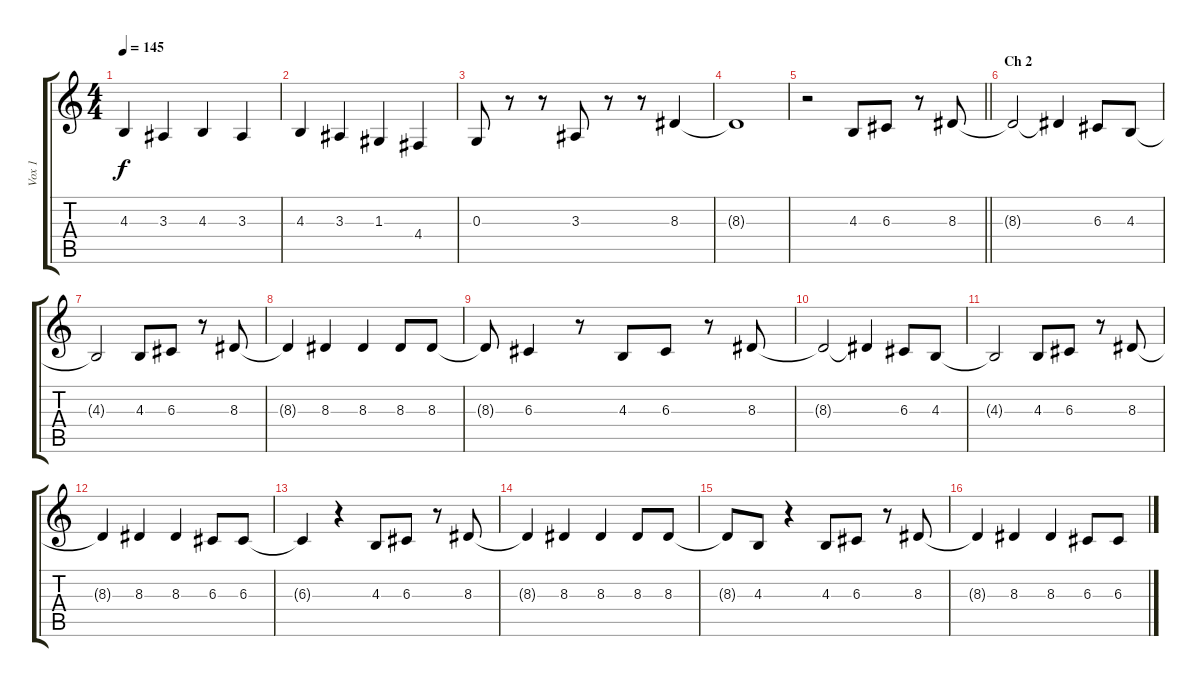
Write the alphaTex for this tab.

\track ("Vox 1" "Vox 1") {instrument baritonesax}
\staff {score tabs}
\tuning (E4 B3 G3 D3 A2 E2) {hide}
\ts (4 4)
\tempo 145
\clef g2
\ks c
4.3.4{dy f} 3.3.4 4.3.4 3.3.4 |
4.3.4 3.3.4 1.3.4 4.4.4 |
0.3.8 r.8 r.8 3.3.8 r.8 r.8 8.3.4 |
8.3{t}.1 |
\barLineRight lightlight
r.2 4.3.8 6.3.8 r.8 8.3.8 |
\section ("" "Ch 2")
8.3{t}.2 8.3{t}.4 6.3.8 4.3.8 |
4.3{t}.2 4.3.8 6.3.8 r.8 8.3.8 |
8.3{t}.4 8.3.4 8.3.4 8.3.8 8.3.8 |
8.3{t}.8 6.3.4 r.8 4.3.8 6.3.8 r.8 8.3.8 |
8.3{t}.2 8.3{t}.4 6.3.8 4.3.8 |
4.3{t}.2 4.3.8 6.3.8 r.8 8.3.8 |
8.3{t}.4 8.3.4 8.3.4 6.3.8 6.3.8 |
6.3{t}.4 r.4 4.3.8 6.3.8 r.8 8.3.8 |
8.3{t}.4 8.3.4 8.3.4 8.3.8 8.3.8 |
8.3{t}.8 4.3.8 r.4 4.3.8 6.3.8 r.8 8.3.8 |
8.3{t}.4 8.3.4 8.3.4 6.3.8 6.3.8
